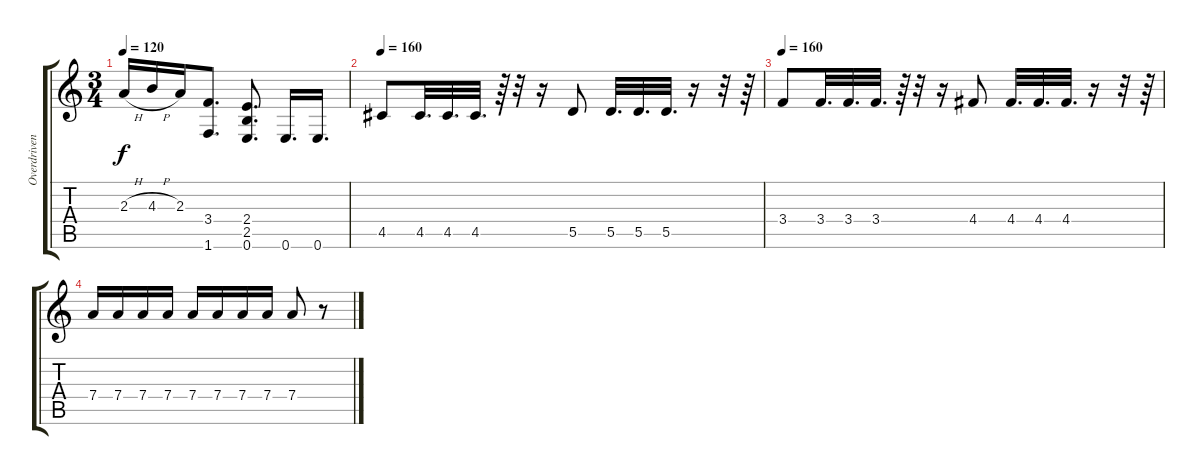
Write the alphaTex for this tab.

\track ("Overdriven Guitar 2" "Overdriven") {instrument overdrivenguitar}
\staff {score tabs}
\tuning (E4 B3 G3 D3 A2 E2) {hide}
\ts (3 4)
\tempo 120
\clef g2
\ks c
2.3{h}.16{dy f} 4.3{h}.16 2.3.16 (3.4 1.6).8{d} (2.4 2.5 0.6).8{d} 0.6.16{d} 0.6.16{d} |
\tempo 160
4.5.8 4.5.32{d} 4.5.32{d} 4.5.32{d} r.64 r.32 r.16 5.5.8 5.5.32{d} 5.5.32{d} 5.5.32{d} r.16 r.32 r.64 |
\tempo 160
3.4.8 3.4.32{d} 3.4.32{d} 3.4.32{d} r.64 r.32 r.16 4.4.8 4.4.32{d} 4.4.32{d} 4.4.32{d} r.16 r.32 r.64 |
7.4.16 7.4.16 7.4.16 7.4.16 7.4.16 7.4.16 7.4.16 7.4.16 7.4.8 r.8
